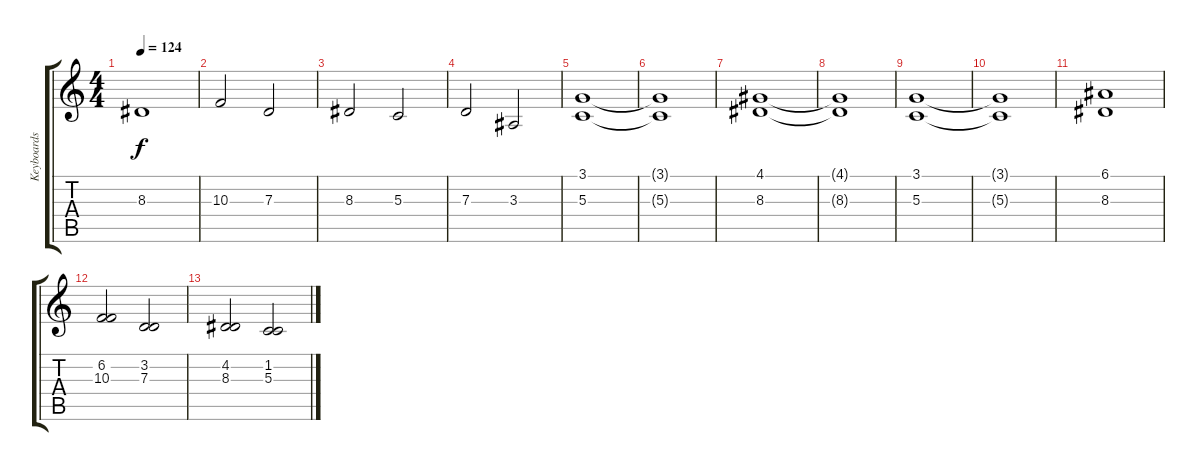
\track ("Keyboards" "Keyboards") {instrument stringensemble1}
\staff {score tabs}
\tuning (E4 B3 G3 D3 A2 E2) {hide}
\ts (4 4)
\tempo 124
\clef g2
\ks c
8.3.1{dy f} |
10.3.2 7.3.2 |
8.3.2 5.3.2 |
7.3.2 3.3.2 |
(3.1 5.3).1 |
(3.1{t} 5.3{t}).1 |
(4.1 8.3).1 |
(4.1{t} 8.3{t}).1 |
(3.1 5.3).1 |
(3.1{t} 5.3{t}).1 |
(6.1 8.3).1 |
(6.2 10.3).2 (3.2 7.3).2 |
(4.2 8.3).2 (1.2 5.3).2
